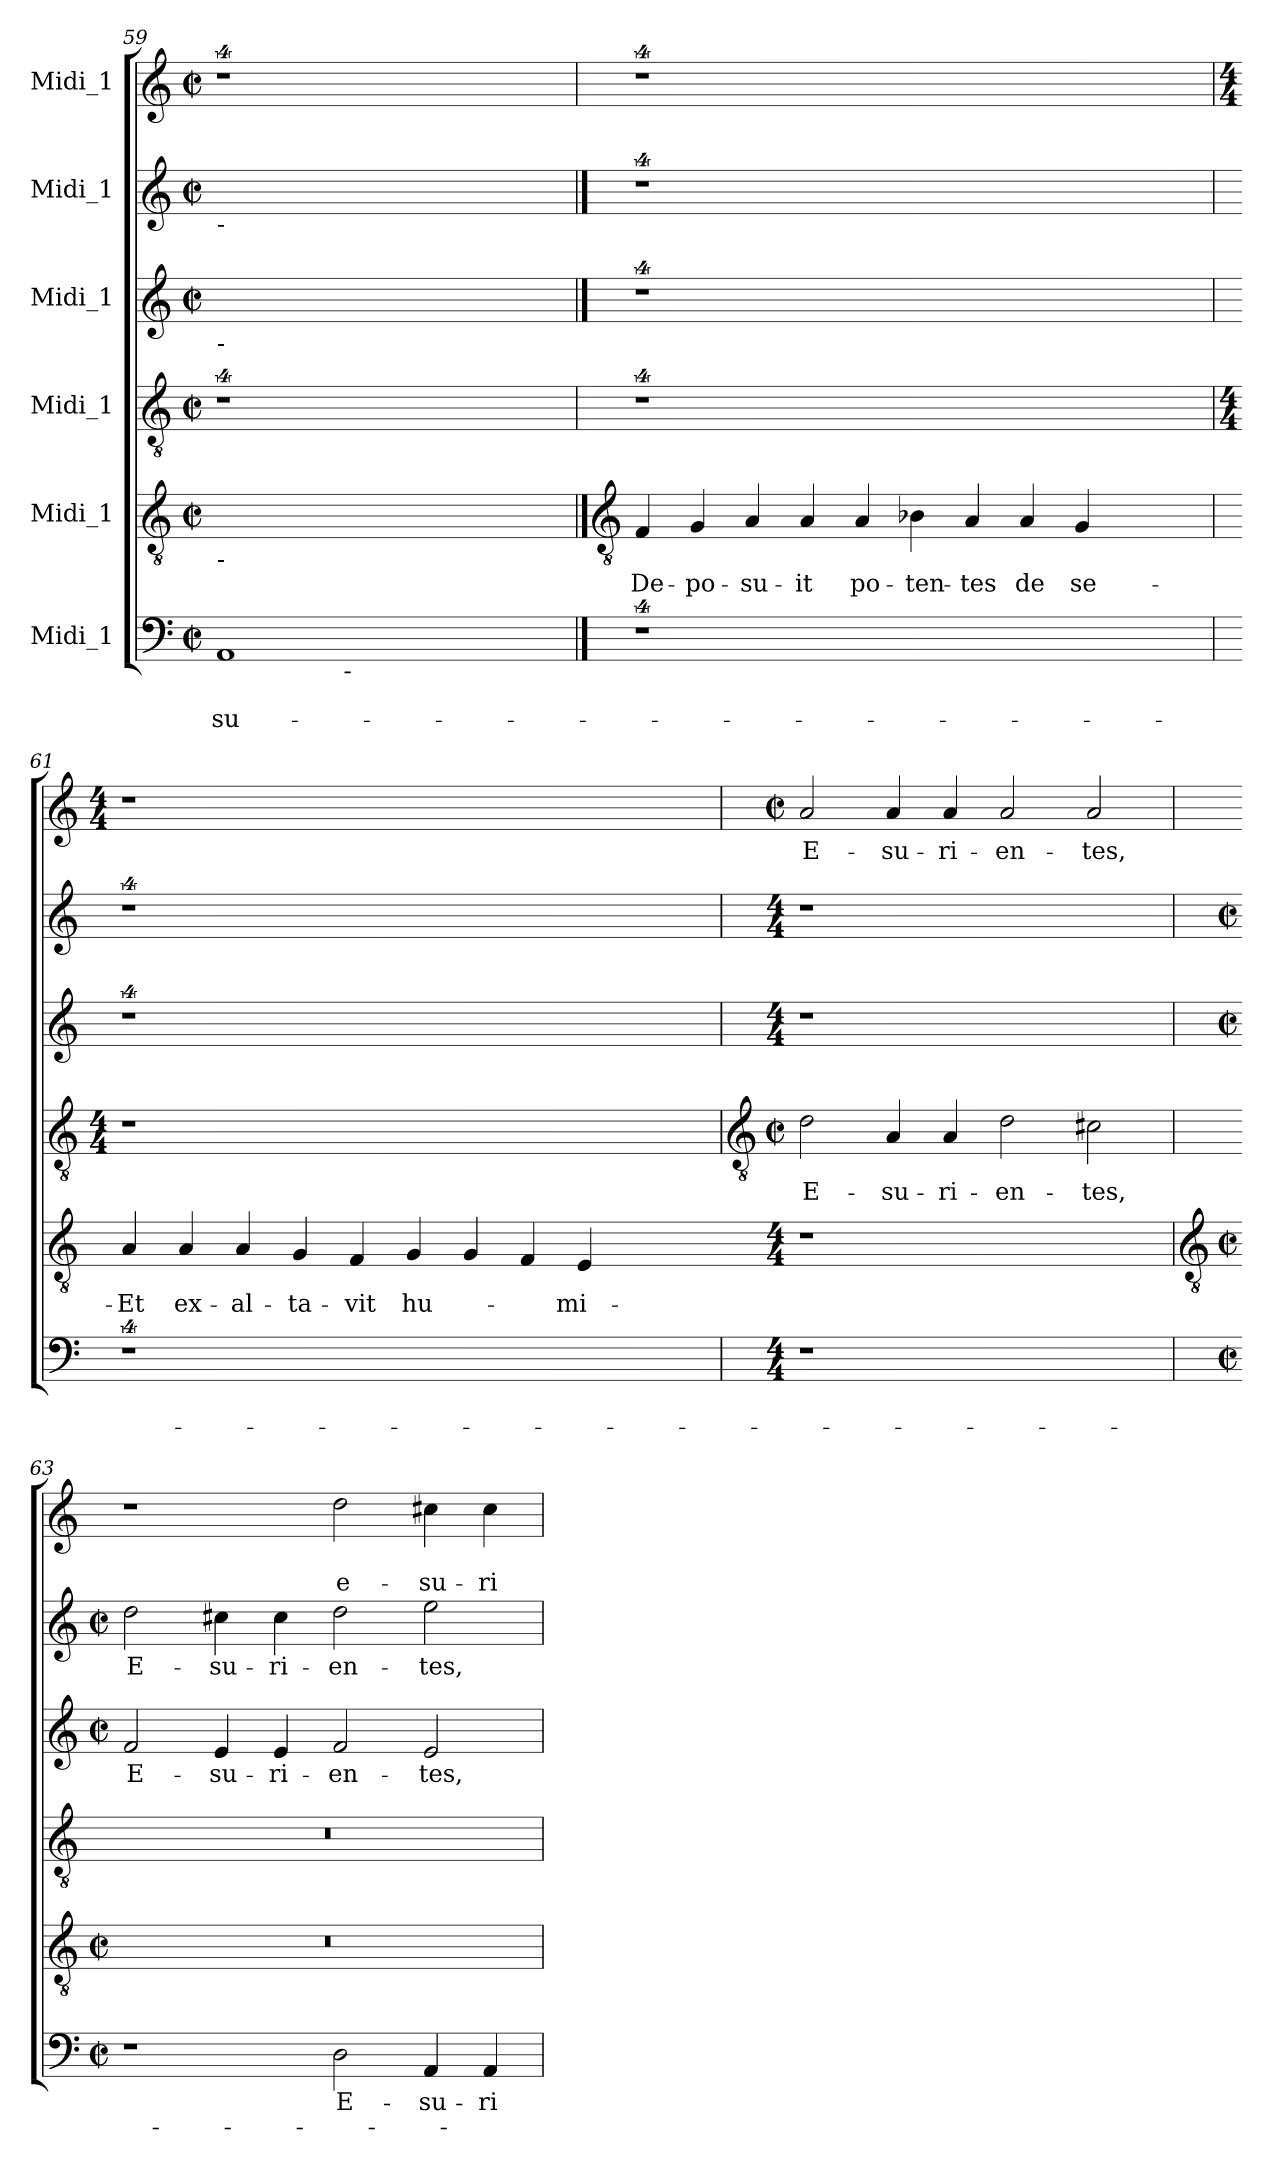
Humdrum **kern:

**kern	**text	**text	**kern	**text	**kern	**text	**kern	**text	**kern	**text	**kern	**text	**text
*part6	*part6	*part6	*part5	*part5	*part4	*part4	*part3	*part3	*part2	*part2	*part1	*part1	*part1
*staff6	*staff6	*staff6	*staff5	*staff5	*staff4	*staff4	*staff3	*staff3	*staff2	*staff2	*staff1	*staff1	*staff1
*I"Midi_1	*	*	*I"Midi_1	*	*I"Midi_1	*	*I"Midi_1	*	*I"Midi_1	*	*I"Midi_1	*	*
!!LO:LB:g=z
*clefF4	*	*	*clefGv2	*	*clefGv2	*	*clefG2	*	*clefG2	*	*clefG2	*	*
*k[]	*	*	*k[]	*	*k[]	*	*k[]	*	*k[]	*	*k[]	*	*
*C:	*	*	*C:	*	*C:	*	*C:	*	*C:	*	*C:	*	*
*M4/2	*	*	*M4/2	*	*M4/2	*	*M4/2	*	*M4/2	*	*M4/2	*	*
*met(c|)	*	*	*met(c|)	*	*met(c|)	*	*met(c|)	*	*met(c|)	*	*met(c|)	*	*
=59	=59	=59	=59	=59	=59	=59	=59	=59	=59	=59	=59	=59	=59
!	!	!	!	!	!	!	!	!	!LO:TX:b:t=-	!	!	!	!
!	!	!	!	!	!	!	!LO:TX:b:t=-	!	!	!	!	!	!
!	!	!	!LO:TX:b:t=-	!	!	!	!	!	!	!	!	!	!
!	!	!LO:LY:b	!	!LO:LY:b	!	!	!	!LO:LY:b	!	!LO:LY:b	!	!	!
1AA	.	su-	1D;<yy	-i.	4%11r	.	1d;<yy	-i.	1a;<yy	-i.	4%11r	.	.
!LO:TX:b:t=-	!	!	!	!	!	!	!	!	!	!	!	!	!
!	!	!LO:LY:b	!	!	!	!	!	!	!	!	!	!	!
1D;<yy	.	-i.	1..ryy	.	.	.	1..ryy	.	1..ryy	.	.	.	.
2.ryy	.	.	.	.	.	.	.	.	.	.	.	.	.
!!LO:LB:g=z
==60	=60	=60	==60	=60	=60	=60	==60	=60	==60	=60	=60	=60	=60
*	*	*	*clefGv2	*	*	*	*	*	*	*	*	*	*
!	!	!	!	!LO:LY:b	!	!	!	!	!	!	!	!	!
4%11r	.	.	4F	De-	4%11r	.	4%11r	.	4%11r	.	4%11r	.	.
!	!	!	!	!LO:LY:b	!	!	!	!	!	!	!	!	!
.	.	.	4G	-po-	.	.	.	.	.	.	.	.	.
!	!	!	!	!LO:LY:b	!	!	!	!	!	!	!	!	!
.	.	.	4A	-su-	.	.	.	.	.	.	.	.	.
!	!	!	!	!LO:LY:b	!	!	!	!	!	!	!	!	!
.	.	.	4A	-it	.	.	.	.	.	.	.	.	.
!	!	!	!	!LO:LY:b	!	!	!	!	!	!	!	!	!
.	.	.	4A	po-	.	.	.	.	.	.	.	.	.
!	!	!	!	!LO:LY:b	!	!	!	!	!	!	!	!	!
.	.	.	4B-X	-ten-	.	.	.	.	.	.	.	.	.
!	!	!	!	!LO:LY:b	!	!	!	!	!	!	!	!	!
.	.	.	4A	-tes	.	.	.	.	.	.	.	.	.
!	!	!	!	!LO:LY:b	!	!	!	!	!	!	!	!	!
.	.	.	4A	de	.	.	.	.	.	.	.	.	.
!	!	!	!	!LO:LY:b	!	!	!	!	!	!	!	!	!
.	.	.	4G	se-	.	.	.	.	.	.	.	.	.
!	!	!	!	!LO:LY:b	!	!	!	!	!	!	!	!	!
.	.	.	2Ayy	-de,	.	.	.	.	.	.	.	.	.
!!LO:LB:g=z
=61	=61	=61	=61	=61	=61	=61	=61	=61	=61	=61	=61	=61	=61
*	*	*	*	*	*k[]	*	*	*	*	*	*k[]	*	*
*	*	*	*	*	*C:	*	*	*	*	*	*C:	*	*
*	*	*	*	*	*M4/4	*	*	*	*	*	*M4/4	*	*
!	!	!	!	!LO:LY:b	!	!	!	!	!	!	!	!	!
4%11r	.	.	4A	Et	1r	.	4%11r	.	4%11r	.	1r	.	.
!	!	!	!	!LO:LY:b	!	!	!	!	!	!	!	!	!
.	.	.	4A	ex-	.	.	.	.	.	.	.	.	.
!	!	!	!	!LO:LY:b	!	!	!	!	!	!	!	!	!
.	.	.	4A	-al-	.	.	.	.	.	.	.	.	.
!	!	!	!	!LO:LY:b	!	!	!	!	!	!	!	!	!
.	.	.	4G	-ta-	.	.	.	.	.	.	.	.	.
!	!	!	!	!LO:LY:b	!	!	!	!	!	!	!	!	!
.	.	.	4F	-vit	1..ryy	.	.	.	.	.	1..ryy	.	.
!	!	!	!	!LO:LY:b	!	!	!	!	!	!	!	!	!
.	.	.	4G	hu-	.	.	.	.	.	.	.	.	.
.	.	.	4G	.	.	.	.	.	.	.	.	.	.
.	.	.	4F	.	.	.	.	.	.	.	.	.	.
!	!	!	!	!LO:LY:b	!	!	!	!	!	!	!	!	!
.	.	.	4E	-mi-	.	.	.	.	.	.	.	.	.
!	!	!	!	!LO:LY:b	!	!	!	!	!	!	!	!	!
.	.	.	2Dyy	-les.	.	.	.	.	.	.	.	.	.
!!LO:LB:g=z
=62	=62	=62	=62-	=62	=62	=62	=62	=62	=62	=62	=62	=62	=62
*	*	*	*	*	*clefGv2	*	*	*	*	*	*	*	*
*k[]	*	*	*	*	*	*	*k[]	*	*k[]	*	*	*	*
*C:	*	*	*	*	*	*	*C:	*	*C:	*	*	*	*
*M4/4	*	*	*M4/4	*	*M4/2	*	*M4/4	*	*M4/4	*	*M4/2	*	*
*	*	*	*	*	*met(c|)	*	*	*	*	*	*met(c|)	*	*
!	!	!	!	!	!	!LO:LY:b	!	!	!	!	!	!LO:LY:b	!
1r	.	.	1r	.	2d	E-	1r	.	1r	.	2a	E-	.
!	!	!	!	!	!	!LO:LY:b	!	!	!	!	!	!LO:LY:b	!
.	.	.	.	.	4A	-su-	.	.	.	.	4a	-su-	.
!	!	!	!	!	!	!LO:LY:b	!	!	!	!	!	!LO:LY:b	!
.	.	.	.	.	4A	-ri-	.	.	.	.	4a	-ri-	.
!	!	!	!	!	!	!LO:LY:b	!	!	!	!	!	!LO:LY:b	!
1ryy	.	.	1ryy	.	2d	-en-	1ryy	.	1ryy	.	2a	-en-	.
!	!	!	!	!	!	!LO:LY:b	!	!	!	!	!	!LO:LY:b	!
.	.	.	.	.	2c#X	-tes,	.	.	.	.	2a	-tes,	.
!!LO:LB:g=z
=63	=63	=63	=63	=63	=63	=63	=63	=63	=63	=63	=63	=63	=63
*	*	*	*clefGv2	*	*	*	*	*	*	*	*	*	*
*M4/2	*	*	*M4/2	*	*	*	*M4/2	*	*M4/2	*	*	*	*
*met(c|)	*	*	*met(c|)	*	*	*	*met(c|)	*	*met(c|)	*	*	*	*
!	!	!	!	!	!	!	!	!LO:LY:b	!	!LO:LY:b	!	!	!
1r	.	.	0r	.	0r	.	2f	E-	2dd	E-	1r	.	.
!	!	!	!	!	!	!	!	!LO:LY:b	!	!LO:LY:b	!	!	!
.	.	.	.	.	.	.	4e	-su-	4cc#X	-su-	.	.	.
!	!	!	!	!	!	!	!	!LO:LY:b	!	!LO:LY:b	!	!	!
.	.	.	.	.	.	.	4e	-ri-	4cc#	-ri-	.	.	.
!	!LO:LY:b	!	!	!	!	!	!	!LO:LY:b	!	!LO:LY:b	!	!	!LO:LY:b
2D	E-	.	.	.	.	.	2f	-en-	2dd	-en-	2dd	.	e-
!	!LO:LY:b	!	!	!	!	!	!	!LO:LY:b	!	!LO:LY:b	!	!	!LO:LY:b
4AA	-su-	.	.	.	.	.	2e	-tes,	2ee	-tes,	4cc#X	.	-su-
!	!LO:LY:b	!	!	!	!	!	!	!	!	!	!	!	!LO:LY:b
4AA	-ri-	.	.	.	.	.	.	.	.	.	4cc#	.	-ri-
=	=	=	=	=	=	=	=	=	=	=	=	=	=
*-	*-	*-	*-	*-	*-	*-	*-	*-	*-	*-	*-	*-	*-
